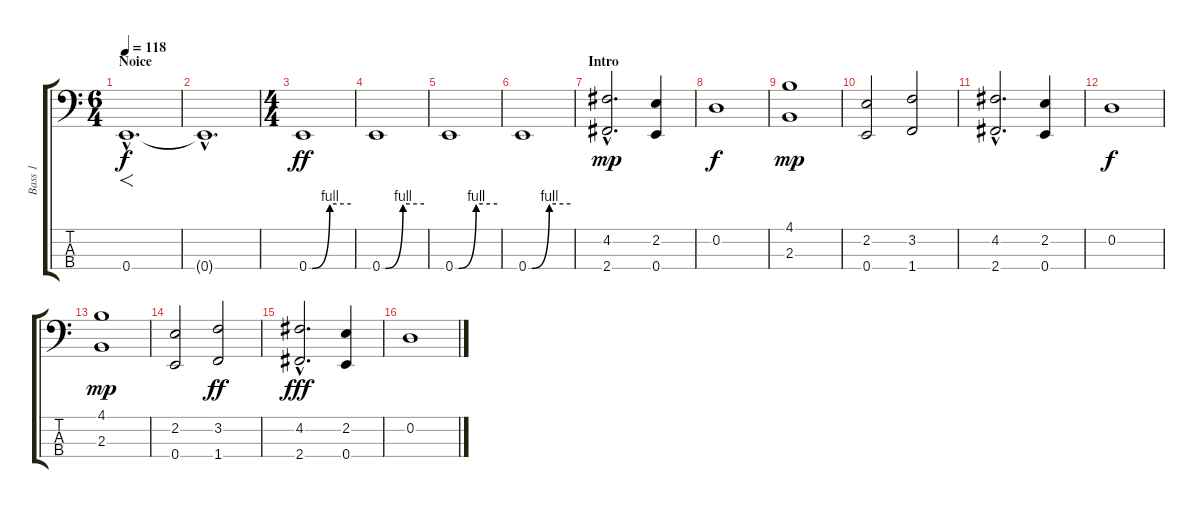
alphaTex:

\track ("Bass 1" "Bass 1") {instrument electricbassfinger}
\staff {score tabs}
\tuning (G2 D2 A1 E1) {hide}
\ts (6 4)
\section ("" "Noice")
\tempo 118
\clef f4
\ks c
0.4{hac}.1{f d dy f instrument pad8sweep} |
0.4{hac t}.1{d} |
\ts (4 4)
0.4{be (custom 0 0 5 0 30 4 60 4)}.1{dy ff instrument electricbassfinger} |
0.4{be (custom 0 0 5 0 30 4 60 4)}.1 |
0.4{be (custom 0 0 5 0 30 4 60 4)}.1 |
0.4{be (custom 0 0 5 0 30 4 60 4)}.1 |
\section ("" "Intro")
(4.2{hac} 2.4{hac}).2{d dy mp volume 12} (2.2 0.4).4 |
0.2.1{dy f} |
(4.1 2.3).1{dy mp} |
(2.2 0.4).2 (3.2 1.4).2 |
(4.2{hac} 2.4{hac}).2{d} (2.2 0.4).4 |
0.2.1{dy f} |
(4.1 2.3).1{dy mp} |
(2.2 0.4).2 (3.2 1.4).2{dy ff} |
(4.2{hac} 2.4{hac}).2{d dy fff volume 14} (2.2 0.4).4 |
0.2.1
